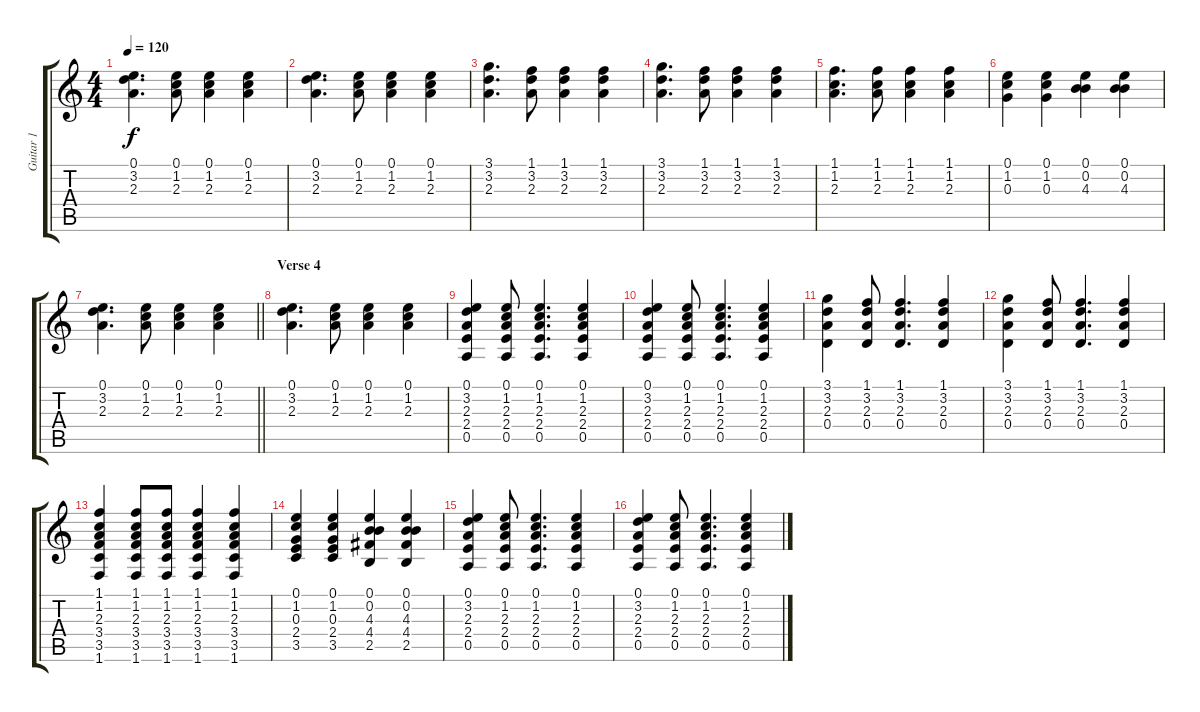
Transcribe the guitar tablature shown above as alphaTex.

\track ("Guitar 1" "Guitar 1") {instrument acousticguitarsteel}
\staff {score tabs}
\tuning (E4 B3 G3 D3 A2 E2) {hide}
\ts (4 4)
\tempo 120
\clef g2
\ks c
(0.1 3.2 2.3).4{d dy f} (0.1 1.2 2.3).8 (0.1 1.2 2.3).4 (0.1 1.2 2.3).4 |
(0.1 3.2 2.3).4{d} (0.1 1.2 2.3).8 (0.1 1.2 2.3).4 (0.1 1.2 2.3).4 |
(3.1 3.2 2.3).4{d} (1.1 3.2 2.3).8 (1.1 3.2 2.3).4 (1.1 3.2 2.3).4 |
(3.1 3.2 2.3).4{d} (1.1 3.2 2.3).8 (1.1 3.2 2.3).4 (1.1 3.2 2.3).4 |
(1.1 1.2 2.3).4{d} (1.1 1.2 2.3).8 (1.1 1.2 2.3).4 (1.1 1.2 2.3).4 |
(0.1 1.2 0.3).4 (0.1 1.2 0.3).4 (0.1 0.2 4.3).4 (0.1 0.2 4.3).4 |
\barLineRight lightlight
(0.1 3.2 2.3).4{d} (0.1 1.2 2.3).8 (0.1 1.2 2.3).4 (0.1 1.2 2.3).4 |
\section ("" "Verse 4")
(0.1 3.2 2.3).4{d} (0.1 1.2 2.3).8 (0.1 1.2 2.3).4 (0.1 1.2 2.3).4 |
(0.1 3.2 2.3 2.4 0.5).4{instrument acousticguitarsteel} (0.1 1.2 2.3 2.4 0.5).8 (0.1 1.2 2.3 2.4 0.5).4{d} (0.1 1.2 2.3 2.4 0.5).4 |
(0.1 3.2 2.3 2.4 0.5).4 (0.1 1.2 2.3 2.4 0.5).8 (0.1 1.2 2.3 2.4 0.5).4{d} (0.1 1.2 2.3 2.4 0.5).4 |
(3.1 3.2 2.3 0.4).4 (1.1 3.2 2.3 0.4).8 (1.1 3.2 2.3 0.4).4{d} (1.1 3.2 2.3 0.4).4 |
(3.1 3.2 2.3 0.4).4 (1.1 3.2 2.3 0.4).8 (1.1 3.2 2.3 0.4).4{d} (1.1 3.2 2.3 0.4).4 |
(1.1 1.2 2.3 3.4 3.5 1.6).4 (1.1 1.2 2.3 3.4 3.5 1.6).8 (1.1 1.2 2.3 3.4 3.5 1.6).8 (1.1 1.2 2.3 3.4 3.5 1.6).4 (1.1 1.2 2.3 3.4 3.5 1.6).4 |
(0.1 1.2 0.3 2.4 3.5).4 (0.1 1.2 0.3 2.4 3.5).4 (0.1 0.2 4.3 4.4 2.5).4 (0.1 0.2 4.3 4.4 2.5).4 |
(0.1 3.2 2.3 2.4 0.5).4 (0.1 1.2 2.3 2.4 0.5).8 (0.1 1.2 2.3 2.4 0.5).4{d} (0.1 1.2 2.3 2.4 0.5).4 |
(0.1 3.2 2.3 2.4 0.5).4 (0.1 1.2 2.3 2.4 0.5).8 (0.1 1.2 2.3 2.4 0.5).4{d} (0.1 1.2 2.3 2.4 0.5).4
